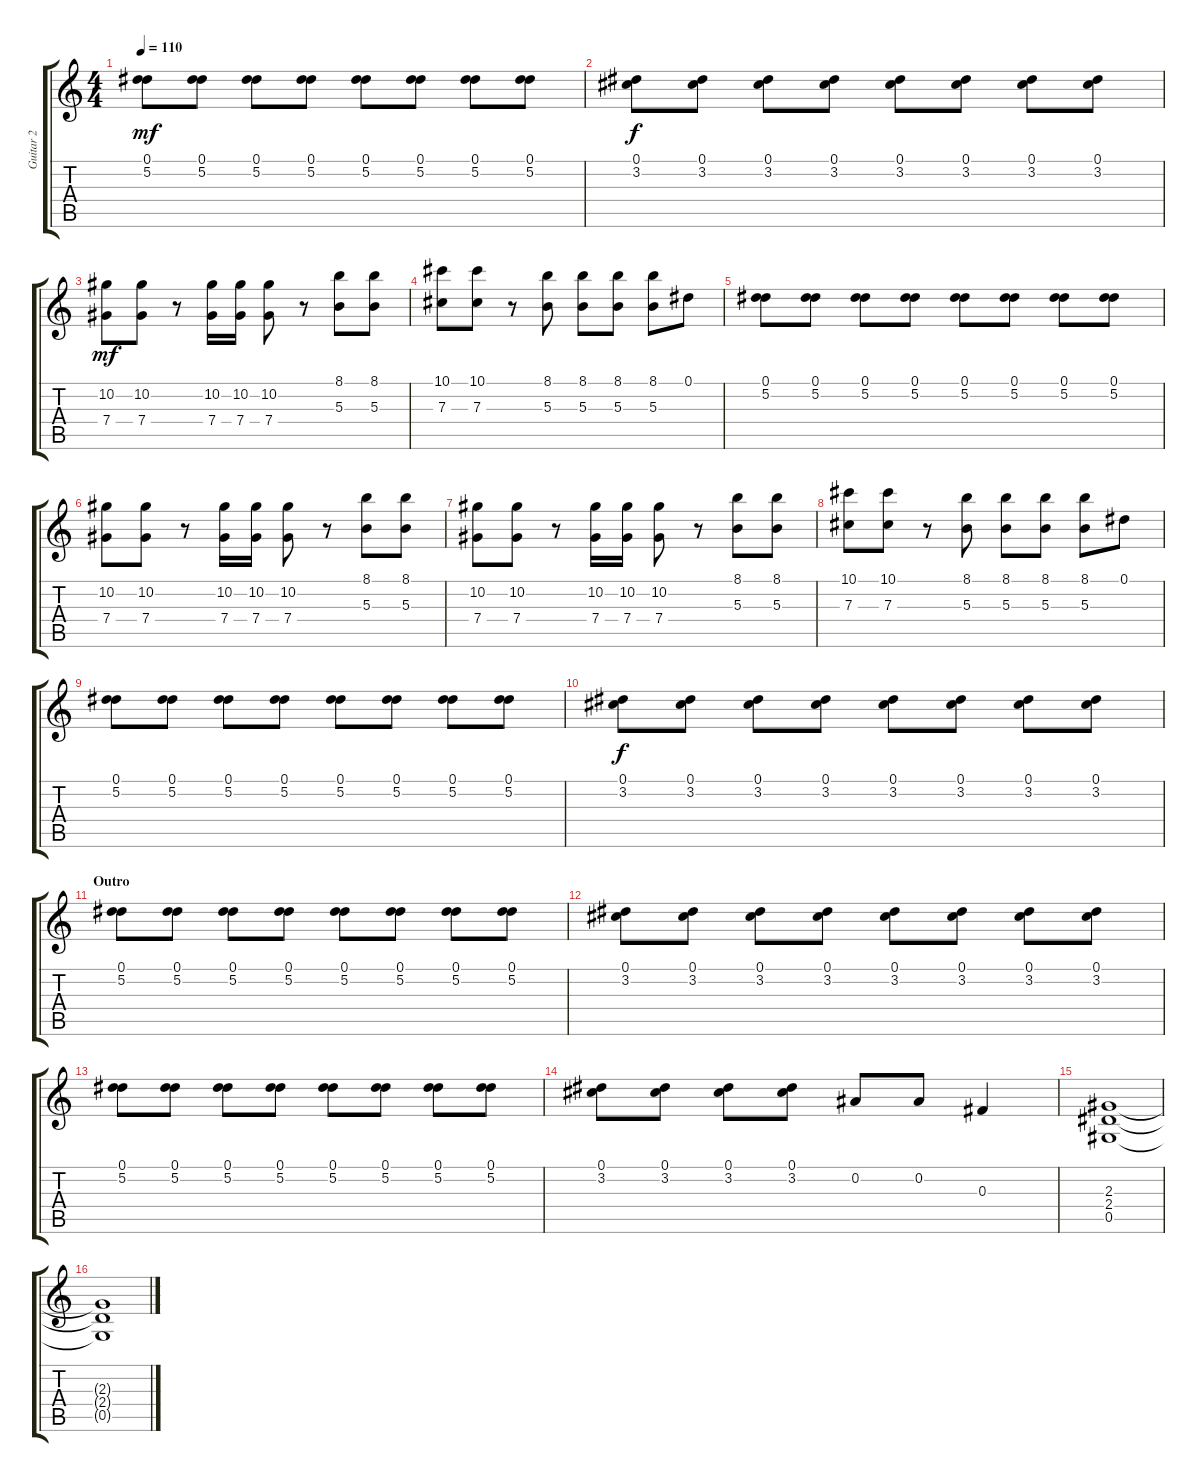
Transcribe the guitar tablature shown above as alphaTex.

\track ("Guitar 2" "Guitar 2") {instrument distortionguitar}
\staff {score tabs}
\tuning (Eb4 Bb3 Gb3 Db3 Ab2 Db2) {hide}
\ts (4 4)
\tempo 110
\clef g2
\ks c
(0.1 5.2).8{dy mf} (0.1 5.2).8 (0.1 5.2).8 (0.1 5.2).8 (0.1 5.2).8 (0.1 5.2).8 (0.1 5.2).8 (0.1 5.2).8 |
(0.1 3.2).8{dy f} (0.1 3.2).8 (0.1 3.2).8 (0.1 3.2).8 (0.1 3.2).8 (0.1 3.2).8 (0.1 3.2).8 (0.1 3.2).8 |
(10.2 7.4).8{dy mf} (10.2 7.4).8 r.8 (10.2 7.4).16 (10.2 7.4).16 (10.2 7.4).8 r.8 (8.1 5.3).8 (8.1 5.3).8 |
(10.1 7.3).8 (10.1 7.3).8 r.8 (8.1 5.3).8 (8.1 5.3).8 (8.1 5.3).8 (8.1 5.3).8 0.1.8 |
(0.1 5.2).8 (0.1 5.2).8 (0.1 5.2).8 (0.1 5.2).8 (0.1 5.2).8 (0.1 5.2).8 (0.1 5.2).8 (0.1 5.2).8 |
(10.2 7.4).8 (10.2 7.4).8 r.8 (10.2 7.4).16 (10.2 7.4).16 (10.2 7.4).8 r.8 (8.1 5.3).8 (8.1 5.3).8 |
(10.2 7.4).8 (10.2 7.4).8 r.8 (10.2 7.4).16 (10.2 7.4).16 (10.2 7.4).8 r.8 (8.1 5.3).8 (8.1 5.3).8 |
(10.1 7.3).8 (10.1 7.3).8 r.8 (8.1 5.3).8 (8.1 5.3).8 (8.1 5.3).8 (8.1 5.3).8 0.1.8 |
(0.1 5.2).8 (0.1 5.2).8 (0.1 5.2).8 (0.1 5.2).8 (0.1 5.2).8 (0.1 5.2).8 (0.1 5.2).8 (0.1 5.2).8 |
(0.1 3.2).8{dy f} (0.1 3.2).8 (0.1 3.2).8 (0.1 3.2).8 (0.1 3.2).8 (0.1 3.2).8 (0.1 3.2).8 (0.1 3.2).8 |
\section ("" "Outro")
(0.1 5.2).8 (0.1 5.2).8 (0.1 5.2).8 (0.1 5.2).8 (0.1 5.2).8 (0.1 5.2).8 (0.1 5.2).8 (0.1 5.2).8 |
(0.1 3.2).8 (0.1 3.2).8 (0.1 3.2).8 (0.1 3.2).8 (0.1 3.2).8 (0.1 3.2).8 (0.1 3.2).8 (0.1 3.2).8 |
(0.1 5.2).8 (0.1 5.2).8 (0.1 5.2).8 (0.1 5.2).8 (0.1 5.2).8 (0.1 5.2).8 (0.1 5.2).8 (0.1 5.2).8 |
(0.1 3.2).8 (0.1 3.2).8 (0.1 3.2).8 (0.1 3.2).8 0.2.8 0.2.8 0.3.4 |
(2.3 2.4 0.5).1 |
(2.3{t} 2.4{t} 0.5{t}).1
